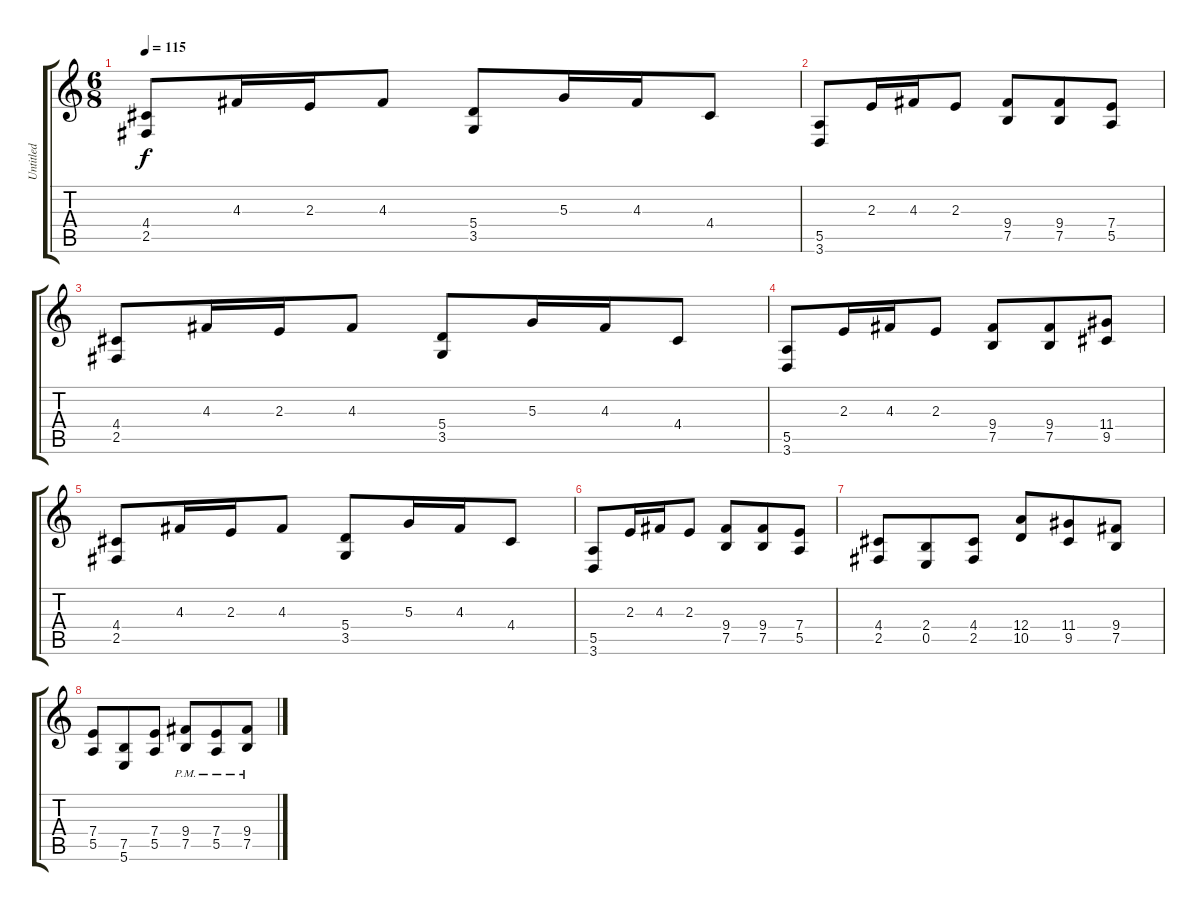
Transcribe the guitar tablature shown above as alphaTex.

\track ("Untitled" "Untitled") {instrument distortionguitar}
\staff {score tabs}
\tuning (B3 Gb3 D3 A2 E2 B1) {hide}
\ts (6 8)
\tempo 115
\clef g2
\ks c
(4.4 2.5).8{dy f} 4.3.16 2.3.16 4.3.8 (5.4 3.5).8 5.3.16 4.3.16 4.4.8 |
(5.5 3.6).8 2.3.16 4.3.16 2.3.8 (9.4 7.5).8 (9.4 7.5).8 (7.4 5.5).8 |
(4.4 2.5).8 4.3.16 2.3.16 4.3.8 (5.4 3.5).8 5.3.16 4.3.16 4.4.8 |
(5.5 3.6).8 2.3.16 4.3.16 2.3.8 (9.4 7.5).8 (9.4 7.5).8 (11.4 9.5).8 |
(4.4 2.5).8 4.3.16 2.3.16 4.3.8 (5.4 3.5).8 5.3.16 4.3.16 4.4.8 |
(5.5 3.6).8 2.3.16 4.3.16 2.3.8 (9.4 7.5).8 (9.4 7.5).8 (7.4 5.5).8 |
(4.4 2.5).8 (2.4 0.5).8 (4.4 2.5).8 (12.4 10.5).8 (11.4 9.5).8 (9.4 7.5).8 |
(7.4 5.5).8 (7.5 5.6).8 (7.4 5.5).8 (9.4{pm} 7.5{pm}).8 (7.4{pm} 5.5{pm}).8 (9.4{pm} 7.5{pm}).8
